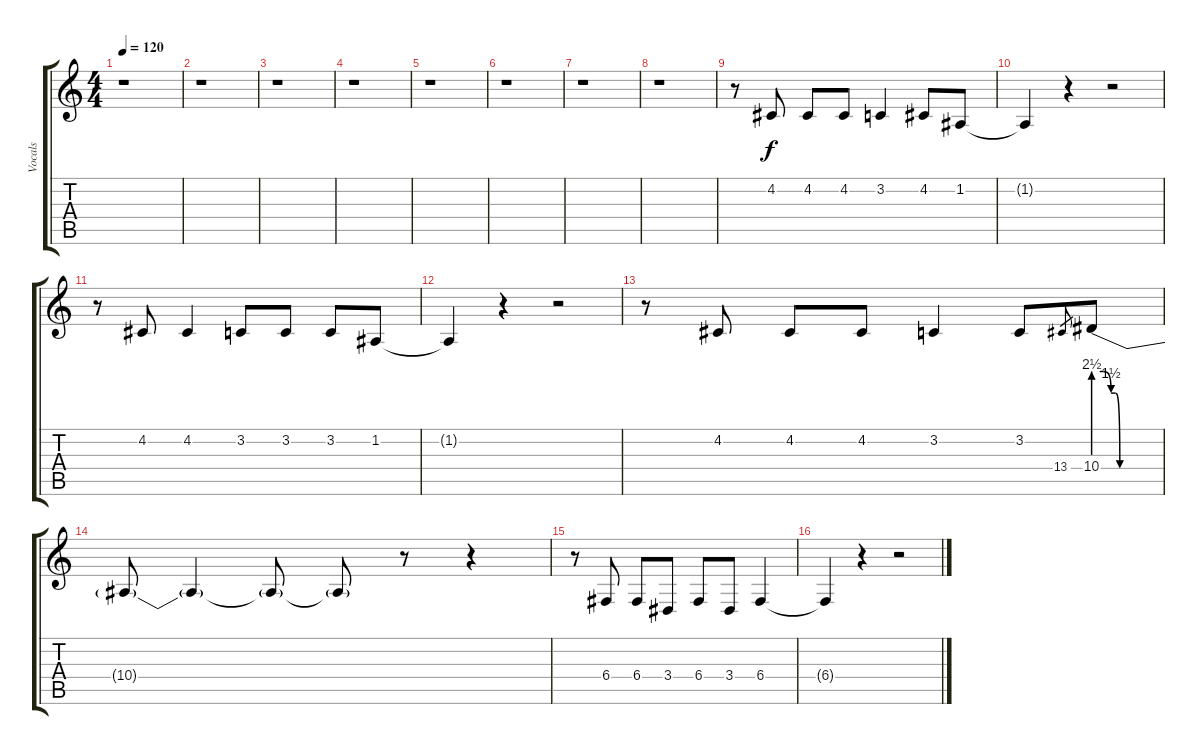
\track ("Vocals" "Vocals") {instrument lead2sawtooth}
\staff {score tabs}
\tuning (D4 A3 F3 C3 G2 D2) {hide}
\ts (4 4)
\tempo 120
\clef g2
\ks c
r.1{dy f} |
r.1 |
r.1 |
r.1 |
r.1 |
r.1 |
r.1 |
r.1 |
r.8 4.2.8 4.2.8 4.2.8 3.2.4 4.2.8 1.2.8 |
1.2{t}.4 r.4 r.2 |
r.8 4.2.8 4.2.4 3.2.8 3.2.8 3.2.8 1.2.8 |
1.2{t}.4 r.4 r.2 |
r.8 4.2.8 4.2.8 4.2.8 3.2.4 3.2.8 13.4.8{gr} 10.4{be (custom 0 10 9 10 16 6 20 6 24 0 29 0 34 0 40 0 50 0 60 0)}.8 |
10.4{t}.8 10.4{t}.4 10.4{t}.8 10.4{t}.8 r.8 r.4 |
r.8 6.4.8 6.4.8 3.4.8 6.4.8 3.4.8 6.4.4 |
6.4{t}.4 r.4 r.2
